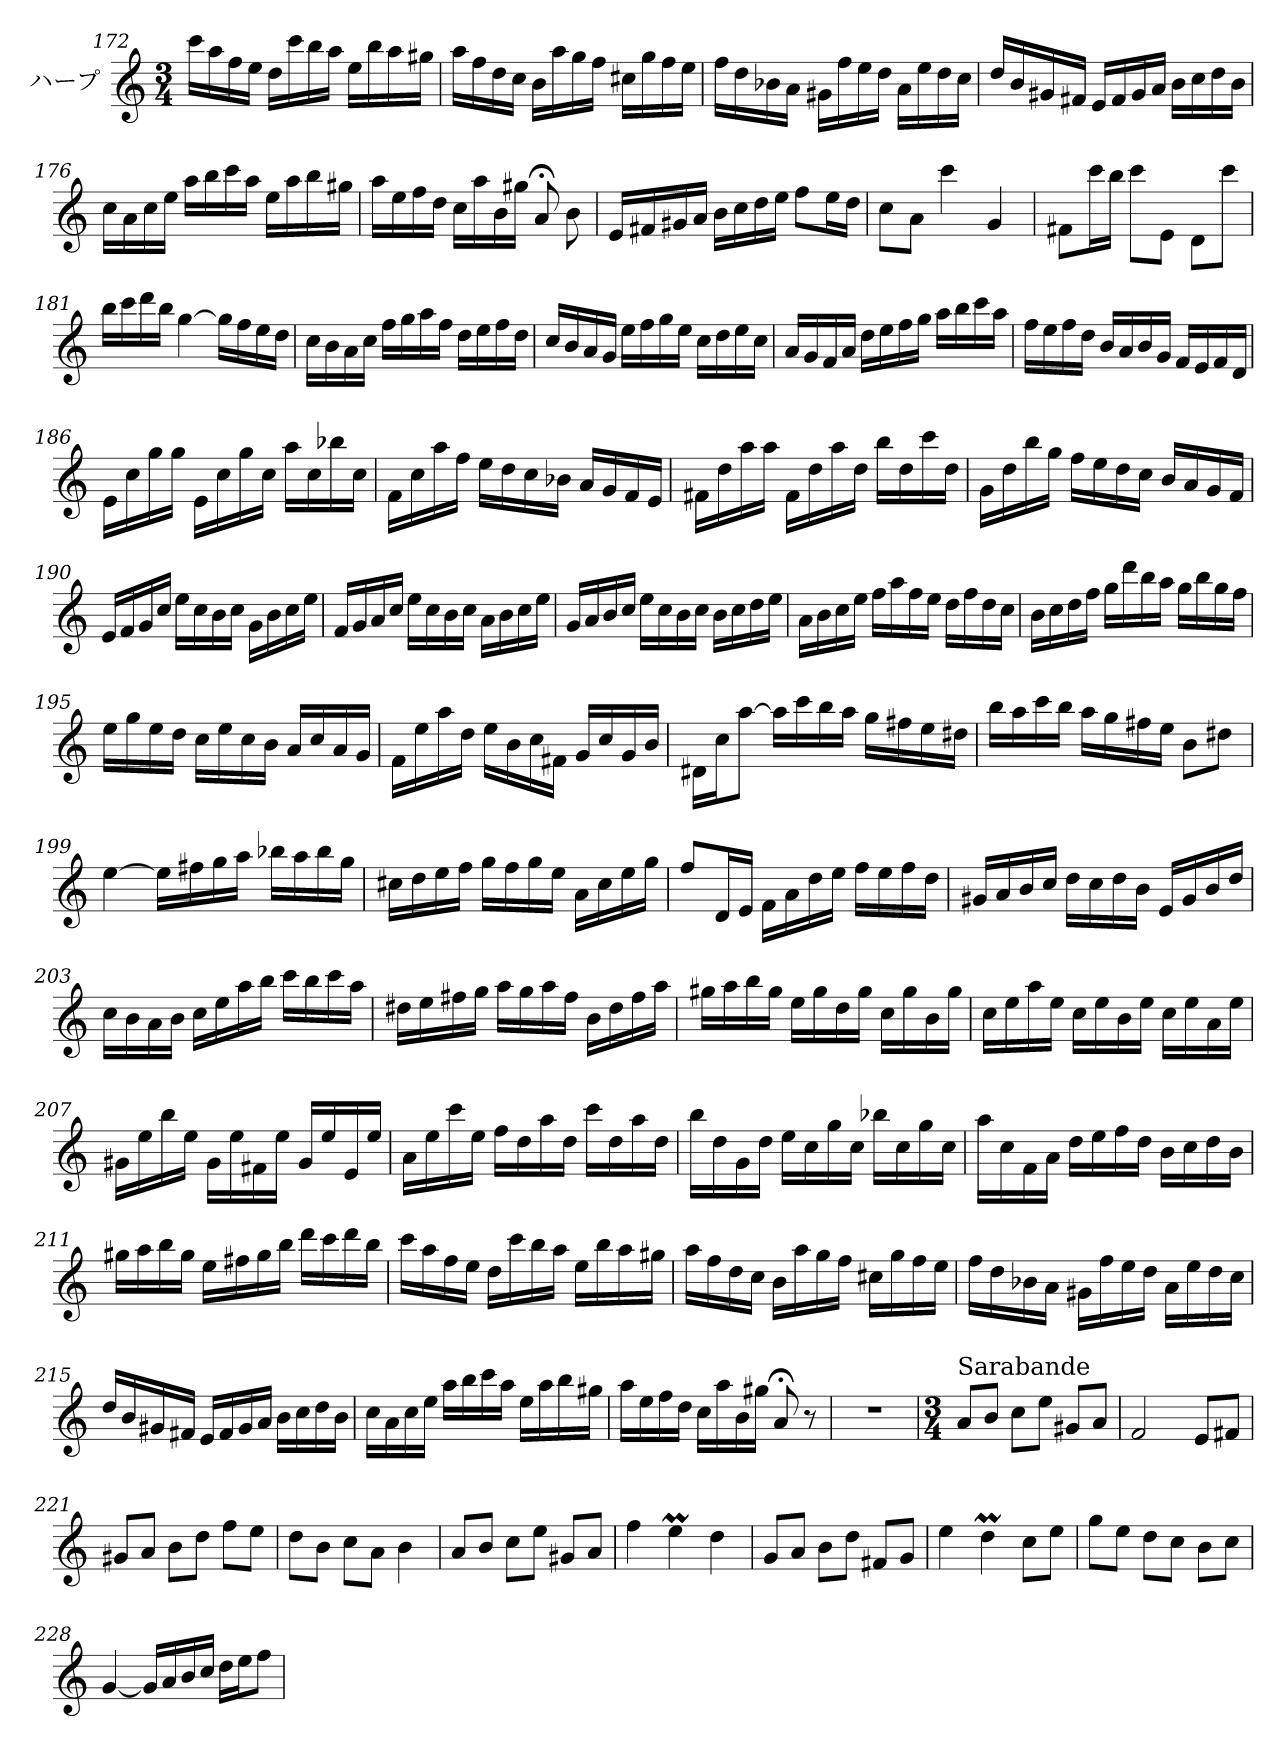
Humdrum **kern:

**kern
*part1
*staff1
*I"ハープ
*clefG2
*k[]
*M3/4
=172
16ccc\LL
16aa\
16ff\
16ee\JJ
16dd\LL
16ccc\
16bb\
16aa\JJ
16ee\LL
16bb\
16aa\
16gg#X\JJ
=173
16aa\LL
16ff\
16dd\
16cc\JJ
16b\LL
16aa\
16gg\
16ff\JJ
16cc#X\LL
16gg\
16ff\
16ee\JJ
=174
16ff\LL
16dd\
16b-X\
16a\JJ
16g#X\LL
16ff\
16ee\
16dd\JJ
16a\LL
16ee\
16dd\
16cc\JJ
=175
16dd/LL
16b/
16g#X/
16f#X/JJ
16e/LL
16f#/
16g#/
16a/JJ
16b\LL
16cc\
16dd\
16b\JJ
=176
16cc\LL
16a\
16cc\
16ee\JJ
16aa\LL
16bb\
16ccc\
16aa\JJ
16ee\LL
16aa\
16bb\
16gg#X\JJ
=177
16aa\LL
16ee\
16ff\
16dd\JJ
16cc\LL
16aa\
16b\
16gg#X\JJ
8a;</
8b\
=178
16e/LL
16f#X/
16g#X/
16a/JJ
16b\LL
16cc\
16dd\
16ee\JJ
8ff\L
16ee\L
16dd\JJ
=179
8cc\L
8a\J
4ccc\
4g/
=180
8f#X\L
16ccc\L
16bb\JJ
8ccc\L
8e\J
8d\L
8ccc\J
=181
16bb\LL
16ccc\
16ddd\
16bb\JJ
[4gg\
16gg\LL]
16ff\
16ee\
16dd\JJ
=182
16cc\LL
16b\
16a\
16cc\JJ
16ff\LL
16gg\
16aa\
16ff\JJ
16dd\LL
16ee\
16ff\
16dd\JJ
=183
16cc/LL
16b/
16a/
16g/JJ
16ee\LL
16ff\
16gg\
16ee\JJ
16cc\LL
16dd\
16ee\
16cc\JJ
=184
16a/LL
16g/
16f/
16a/JJ
16dd\LL
16ee\
16ff\
16gg\JJ
16aa\LL
16bb\
16ccc\
16aa\JJ
=185
16ff\LL
16ee\
16ff\
16dd\JJ
16b/LL
16a/
16b/
16g/JJ
16f/LL
16e/
16f/
16d/JJ
=186
16e\LL
16cc\
16gg\
16gg\JJ
16e\LL
16cc\
16gg\
16cc\JJ
16aa\LL
16cc\
16bb-X\
16cc\JJ
=187
16f\LL
16cc\
16aa\
16ff\JJ
16ee\LL
16dd\
16cc\
16b-X\JJ
16a/LL
16g/
16f/
16e/JJ
=188
16f#X\LL
16dd\
16aa\
16aa\JJ
16f#\LL
16dd\
16aa\
16dd\JJ
16bb\LL
16dd\
16ccc\
16dd\JJ
=189
16g\LL
16dd\
16bb\
16gg\JJ
16ff\LL
16ee\
16dd\
16cc\JJ
16b/LL
16a/
16g/
16f/JJ
=190
16e/LL
16f/
16g/
16cc/JJ
16ee\LL
16cc\
16b\
16cc\JJ
16g\LL
16b\
16cc\
16ee\JJ
=191
16f/LL
16g/
16a/
16cc/JJ
16ee\LL
16cc\
16b\
16cc\JJ
16a\LL
16b\
16cc\
16ee\JJ
=192
16g/LL
16a/
16b/
16cc/JJ
16ee\LL
16cc\
16b\
16cc\JJ
16b\LL
16cc\
16dd\
16ee\JJ
=193
16a\LL
16b\
16cc\
16ee\JJ
16ff\LL
16aa\
16ff\
16ee\JJ
16dd\LL
16ff\
16dd\
16cc\JJ
=194
16b\LL
16cc\
16dd\
16ff\JJ
16gg\LL
16ddd\
16bb\
16aa\JJ
16gg\LL
16bb\
16gg\
16ff\JJ
=195
16ee\LL
16gg\
16ee\
16dd\JJ
16cc\LL
16ee\
16cc\
16b\JJ
16a/LL
16cc/
16a/
16g/JJ
=196
16f\LL
16ee\
16aa\
16dd\JJ
16ee\LL
16b\
16cc\
16f#X\JJ
16g/LL
16cc/
16g/
16b/JJ
=197
16d#X\LL
16cc\J
[8aa\J
16aa\LL]
16ccc\
16bb\
16aa\JJ
16gg\LL
16ff#X\
16ee\
16dd#X\JJ
=198
16bb\LL
16aa\
16ccc\
16bb\JJ
16aa\LL
16gg\
16ff#X\
16ee\JJ
8b\L
8dd#X\J
=199
[4ee\
16ee\LL]
16ff#X\
16gg\
16aa\JJ
16bb-X\LL
16aa\
16bb-\
16gg\JJ
=200
16cc#X\LL
16dd\
16ee\
16ff\JJ
16gg\LL
16ff\
16gg\
16ee\JJ
16a\LL
16cc#\
16ee\
16gg\JJ
=201
8ff/L
16d/L
16e/JJ
16f\LL
16a\
16dd\
16ee\JJ
16ff\LL
16ee\
16ff\
16dd\JJ
=202
16g#X/LL
16a/
16b/
16cc/JJ
16dd\LL
16cc\
16dd\
16b\JJ
16e/LL
16g#/
16b/
16dd/JJ
=203
16cc\LL
16b\
16a\
16b\JJ
16cc\LL
16ee\
16aa\
16bb\JJ
16ccc\LL
16bb\
16ccc\
16aa\JJ
=204
16dd#X\LL
16ee\
16ff#X\
16gg\JJ
16aa\LL
16gg\
16aa\
16ff#\JJ
16b\LL
16dd#\
16ff#\
16aa\JJ
=205
16gg#X\LL
16aa\
16bb\
16gg#\JJ
16ee\LL
16gg#\
16dd\
16gg#\JJ
16cc\LL
16gg#\
16b\
16gg#\JJ
=206
16cc\LL
16ee\
16aa\
16ee\JJ
16cc\LL
16ee\
16b\
16ee\JJ
16cc\LL
16ee\
16a\
16ee\JJ
=207
16g#X\LL
16ee\
16bb\
16ee\JJ
16g#\LL
16ee\
16f#X\
16ee\JJ
16g#/LL
16ee/
16e/
16ee/JJ
=208
16a\LL
16ee\
16ccc\
16ee\JJ
16ff\LL
16dd\
16aa\
16dd\JJ
16ccc\LL
16dd\
16aa\
16dd\JJ
=209
16bb\LL
16dd\
16g\
16dd\JJ
16ee\LL
16cc\
16gg\
16cc\JJ
16bb-X\LL
16cc\
16gg\
16cc\JJ
=210
16aa\LL
16cc\
16f\
16a\JJ
16dd\LL
16ee\
16ff\
16dd\JJ
16b\LL
16cc\
16dd\
16b\JJ
=211
16gg#X\LL
16aa\
16bb\
16gg#\JJ
16ee\LL
16ff#X\
16gg#\
16bb\JJ
16ddd\LL
16ccc\
16ddd\
16bb\JJ
=212
16ccc\LL
16aa\
16ff\
16ee\JJ
16dd\LL
16ccc\
16bb\
16aa\JJ
16ee\LL
16bb\
16aa\
16gg#X\JJ
=213
16aa\LL
16ff\
16dd\
16cc\JJ
16b\LL
16aa\
16gg\
16ff\JJ
16cc#X\LL
16gg\
16ff\
16ee\JJ
=214
16ff\LL
16dd\
16b-X\
16a\JJ
16g#X\LL
16ff\
16ee\
16dd\JJ
16a\LL
16ee\
16dd\
16cc\JJ
=215
16dd/LL
16b/
16g#X/
16f#X/JJ
16e/LL
16f#/
16g#/
16a/JJ
16b\LL
16cc\
16dd\
16b\JJ
=216
16cc\LL
16a\
16cc\
16ee\JJ
16aa\LL
16bb\
16ccc\
16aa\JJ
16ee\LL
16aa\
16bb\
16gg#X\JJ
=217
16aa\LL
16ee\
16ff\
16dd\JJ
16cc\LL
16aa\
16b\
16gg#X\JJ
8a;</
8r
=218
2.r
!!LO:PB:g=z
=219
*M3/4
!LO:TX:a:t=Sarabande
8a/L
8b/J
8cc\L
8ee\J
8g#X/L
8a/J
=220
2f/
8e/L
8f#X/J
=221
8g#X/L
8a/J
8b\L
8dd\J
8ff\L
8ee\J
=222
8dd\L
8b\J
8cc\L
8a\J
4b\
=223
8a/L
8b/J
8cc\L
8ee\J
8g#X/L
8a/J
=224
4ff\
4eem\
4dd\
=225
8g/L
8a/J
8b\L
8dd\J
8f#X/L
8g/J
=226
4ee\
4ddM\
8cc\L
8ee\J
=227
8gg\L
8ee\J
8dd\L
8cc\J
8b\L
8cc\J
=228
[4g/
16g/LL]
16a/
16b/
16cc/JJ
16dd\LL
16ee\J
8ff\J
=
*-
